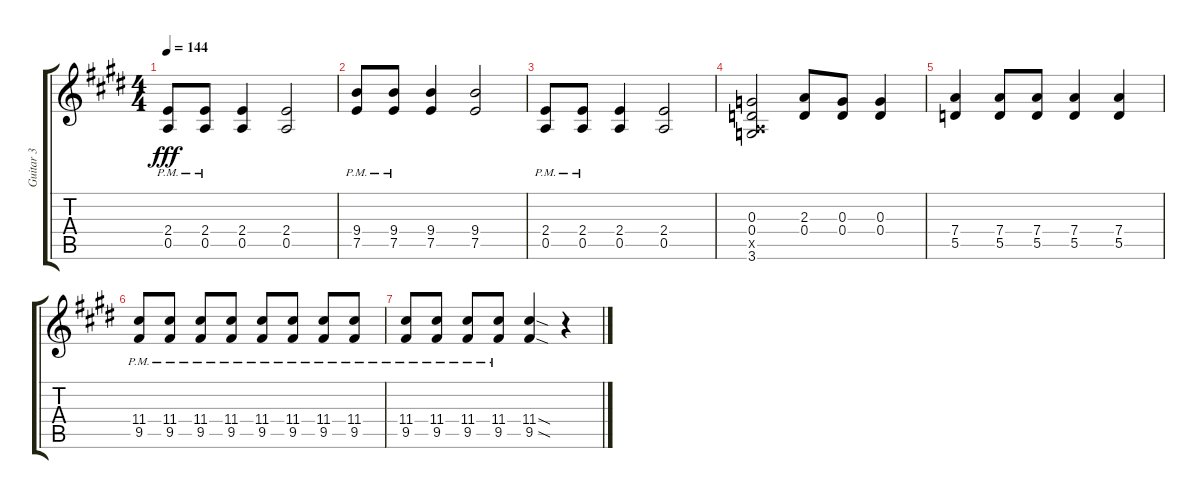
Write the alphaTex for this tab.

\track ("Guitar 3" "Guitar 3") {instrument distortionguitar}
\staff {score tabs}
\tuning (E4 B3 G3 D3 A2 E2) {hide}
\ts (4 4)
\tempo 144
\clef g2
\ks e
(2.4{pm} 0.5{pm}).8{dy fff} (2.4{pm} 0.5{pm}).8 (2.4 0.5).4 (2.4 0.5).2 |
(9.4{pm} 7.5{pm}).8 (9.4{pm} 7.5{pm}).8 (9.4 7.5).4 (9.4 7.5).2 |
(2.4{pm} 0.5{pm}).8 (2.4{pm} 0.5{pm}).8 (2.4 0.5).4 (2.4 0.5).2 |
(0.3 0.4 0.5{x} 3.6).2 (2.3 0.4).8 (0.3 0.4).8 (0.3 0.4).4 |
(7.4 5.5).4 (7.4 5.5).8 (7.4 5.5).8 (7.4 5.5).4 (7.4 5.5).4 |
(11.4{pm} 9.5{pm}).8 (11.4{pm} 9.5{pm}).8 (11.4{pm} 9.5{pm}).8 (11.4{pm} 9.5{pm}).8 (11.4{pm} 9.5{pm}).8 (11.4{pm} 9.5{pm}).8 (11.4{pm} 9.5{pm}).8 (11.4{pm} 9.5{pm}).8 |
(11.4{pm} 9.5{pm}).8 (11.4{pm} 9.5{pm}).8 (11.4{pm} 9.5{pm}).8 (11.4{pm} 9.5{pm}).8 (11.4{sod} 9.5{sod}).4 r.4
